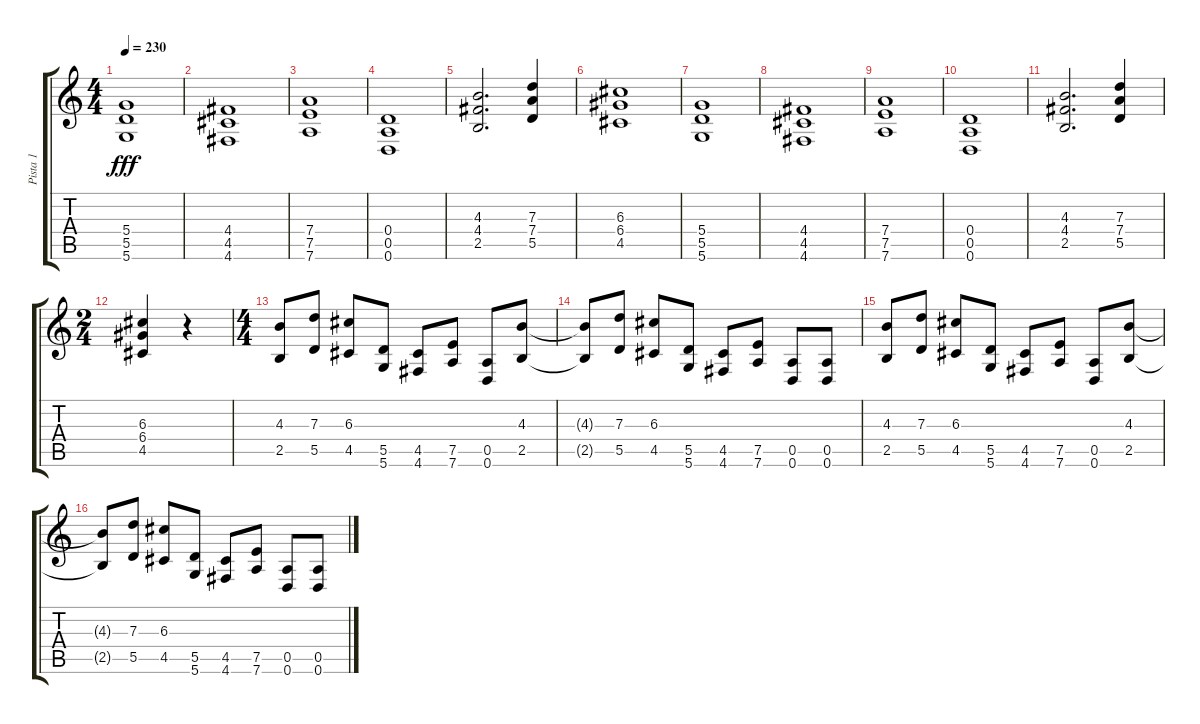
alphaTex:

\track ("Pista 1" "Pista 1") {instrument overdrivenguitar}
\staff {score tabs}
\tuning (E4 B3 G3 D3 A2 D2) {hide}
\ts (4 4)
\tempo 230
\clef g2
\ks c
(5.4 5.5 5.6).1{dy fff} |
(4.4 4.5 4.6).1 |
(7.4 7.5 7.6).1 |
(0.4 0.5 0.6).1 |
(4.3 4.4 2.5).2{d} (7.3 7.4 5.5).4 |
(6.3 6.4 4.5).1 |
(5.4 5.5 5.6).1 |
(4.4 4.5 4.6).1 |
(7.4 7.5 7.6).1 |
(0.4 0.5 0.6).1 |
(4.3 4.4 2.5).2{d} (7.3 7.4 5.5).4 |
\ts (2 4)
(6.3 6.4 4.5).4 r.4 |
\ts (4 4)
(4.3 2.5).8 (7.3 5.5).8 (6.3 4.5).8 (5.5 5.6).8 (4.5 4.6).8 (7.5 7.6).8 (0.5 0.6).8 (4.3 2.5).8 |
(4.3{t} 2.5{t}).8 (7.3 5.5).8 (6.3 4.5).8 (5.5 5.6).8 (4.5 4.6).8 (7.5 7.6).8 (0.5 0.6).8 (0.5 0.6).8 |
(4.3 2.5).8 (7.3 5.5).8 (6.3 4.5).8 (5.5 5.6).8 (4.5 4.6).8 (7.5 7.6).8 (0.5 0.6).8 (4.3 2.5).8 |
(4.3{t} 2.5{t}).8 (7.3 5.5).8 (6.3 4.5).8 (5.5 5.6).8 (4.5 4.6).8 (7.5 7.6).8 (0.5 0.6).8 (0.5 0.6).8
